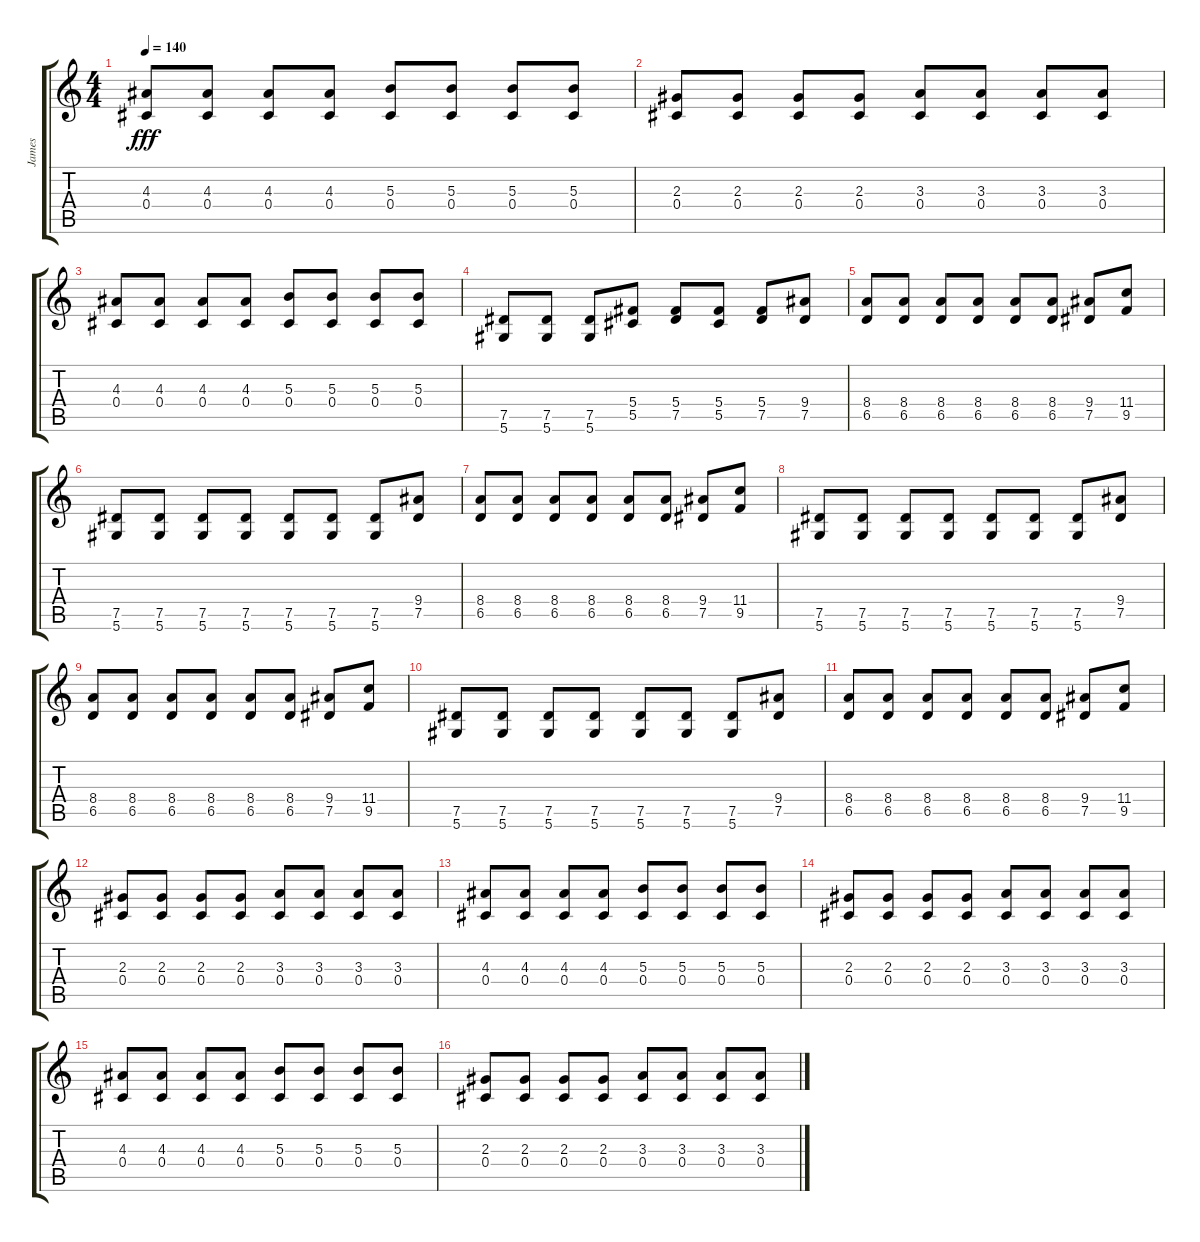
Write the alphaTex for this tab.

\track ("James" "James") {instrument overdrivenguitar}
\staff {score tabs}
\tuning (Eb4 Bb3 Gb3 Db3 Ab2 Eb2) {hide}
\ts (4 4)
\tempo 140
\clef g2
\ks c
(4.3 0.4).8{dy fff} (4.3 0.4).8 (4.3 0.4).8 (4.3 0.4).8 (5.3 0.4).8 (5.3 0.4).8 (5.3 0.4).8 (5.3 0.4).8 |
(2.3 0.4).8 (2.3 0.4).8 (2.3 0.4).8 (2.3 0.4).8 (3.3 0.4).8 (3.3 0.4).8 (3.3 0.4).8 (3.3 0.4).8 |
(4.3 0.4).8 (4.3 0.4).8 (4.3 0.4).8 (4.3 0.4).8 (5.3 0.4).8 (5.3 0.4).8 (5.3 0.4).8 (5.3 0.4).8 |
(7.5 5.6).8 (7.5 5.6).8 (7.5 5.6).8 (5.4 5.5).8 (5.4 7.5).8 (5.4 5.5).8 (5.4 7.5).8 (9.4 7.5).8 |
(8.4 6.5).8 (8.4 6.5).8 (8.4 6.5).8 (8.4 6.5).8 (8.4 6.5).8 (8.4 6.5).8 (9.4 7.5).8 (11.4 9.5).8 |
(7.5 5.6).8 (7.5 5.6).8 (7.5 5.6).8 (7.5 5.6).8 (7.5 5.6).8 (7.5 5.6).8 (7.5 5.6).8 (9.4 7.5).8 |
(8.4 6.5).8 (8.4 6.5).8 (8.4 6.5).8 (8.4 6.5).8 (8.4 6.5).8 (8.4 6.5).8 (9.4 7.5).8 (11.4 9.5).8 |
(7.5 5.6).8 (7.5 5.6).8 (7.5 5.6).8 (7.5 5.6).8 (7.5 5.6).8 (7.5 5.6).8 (7.5 5.6).8 (9.4 7.5).8 |
(8.4 6.5).8 (8.4 6.5).8 (8.4 6.5).8 (8.4 6.5).8 (8.4 6.5).8 (8.4 6.5).8 (9.4 7.5).8 (11.4 9.5).8 |
(7.5 5.6).8 (7.5 5.6).8 (7.5 5.6).8 (7.5 5.6).8 (7.5 5.6).8 (7.5 5.6).8 (7.5 5.6).8 (9.4 7.5).8 |
(8.4 6.5).8 (8.4 6.5).8 (8.4 6.5).8 (8.4 6.5).8 (8.4 6.5).8 (8.4 6.5).8 (9.4 7.5).8 (11.4 9.5).8 |
(2.3 0.4).8 (2.3 0.4).8 (2.3 0.4).8 (2.3 0.4).8 (3.3 0.4).8 (3.3 0.4).8 (3.3 0.4).8 (3.3 0.4).8 |
(4.3 0.4).8 (4.3 0.4).8 (4.3 0.4).8 (4.3 0.4).8 (5.3 0.4).8 (5.3 0.4).8 (5.3 0.4).8 (5.3 0.4).8 |
(2.3 0.4).8 (2.3 0.4).8 (2.3 0.4).8 (2.3 0.4).8 (3.3 0.4).8 (3.3 0.4).8 (3.3 0.4).8 (3.3 0.4).8 |
(4.3 0.4).8 (4.3 0.4).8 (4.3 0.4).8 (4.3 0.4).8 (5.3 0.4).8 (5.3 0.4).8 (5.3 0.4).8 (5.3 0.4).8 |
(2.3 0.4).8 (2.3 0.4).8 (2.3 0.4).8 (2.3 0.4).8 (3.3 0.4).8 (3.3 0.4).8 (3.3 0.4).8 (3.3 0.4).8
